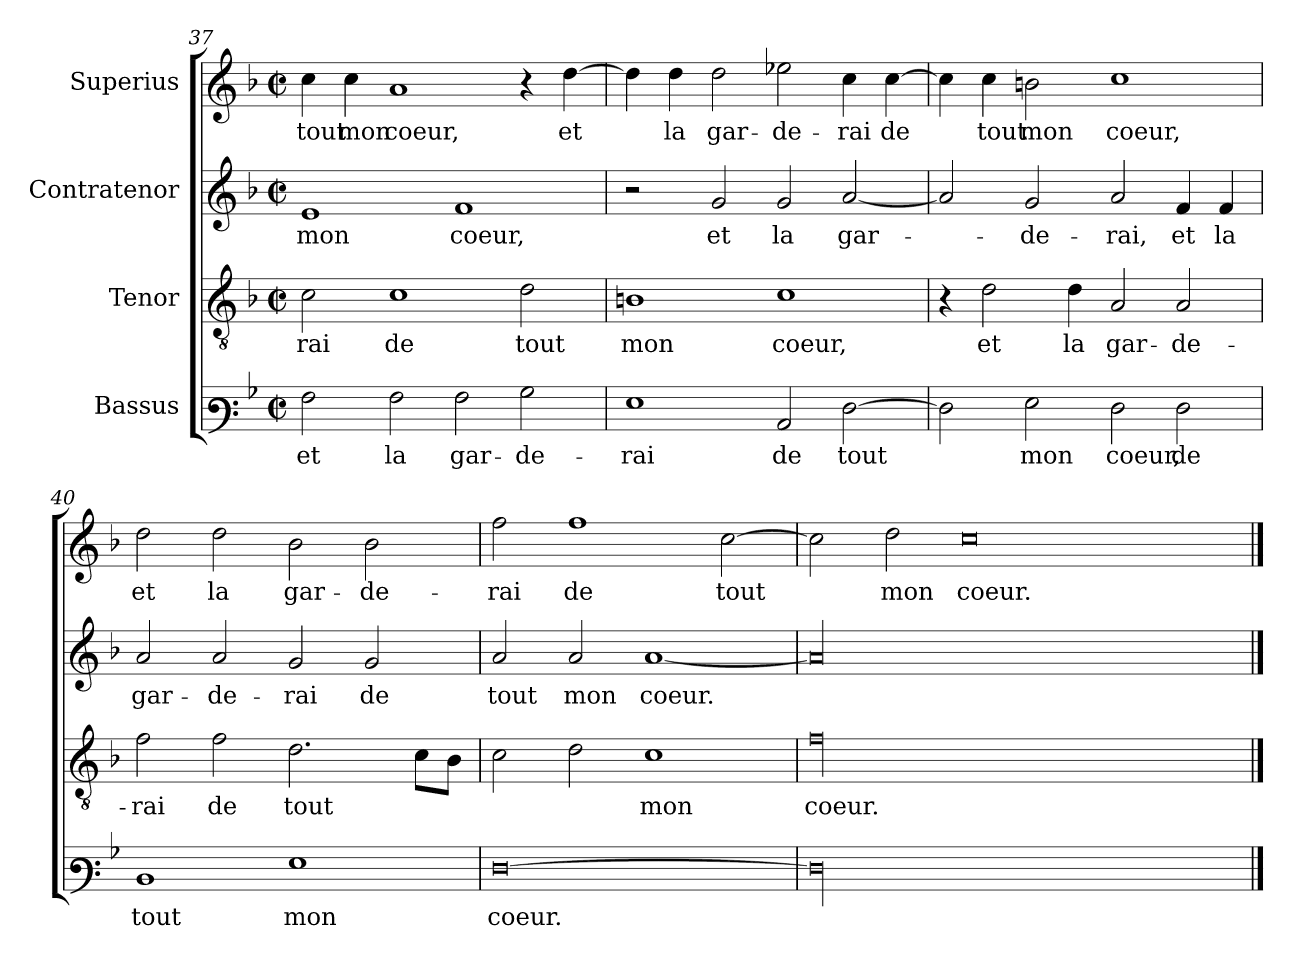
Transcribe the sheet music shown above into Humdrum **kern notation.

**kern	**text	**kern	**text	**kern	**text	**kern	**text
*part4	*part4	*part3	*part3	*part2	*part2	*part1	*part1
*staff4	*staff4	*staff3	*staff3	*staff2	*staff2	*staff1	*staff1
*I"Bassus	*	*I"Tenor	*	*I"Contratenor	*	*I"Superius	*
*clefF3	*	*clefGv2	*	*clefG2	*	*clefG2	*
*k[b-]	*	*k[b-]	*	*k[b-]	*	*k[b-]	*
*F:	*	*F:	*	*F:	*	*F:	*
*M2/2	*	*M2/2	*	*M2/2	*	*M2/2	*
*met(c|)	*	*met(c|)	*	*met(c|)	*	*met(c|)	*
=37	=37	=37	=37	=37	=37	=37	=37
2A\	et	2c\	-rai	1e/	mon	4cc\	tout
.	.	.	.	.	.	4cc\	mon
2A\	la	1c\	de	.	.	1a/	coeur,
2A\	gar-	.	.	1f/	coeur,	.	.
2B-\	-de-	2d\	tout	.	.	4r	.
.	.	.	.	.	.	[4dd\	et
!!LO:LB:g=z
=38	=38	=38	=38	=38	=38	=38	=38
1G\	-rai	1Bn\	mon	2r	.	4dd\]	.
.	.	.	.	.	.	4dd\	la
.	.	.	.	2g/	et	2dd\	gar-
2C/	de	1c\	coeur,	2g/	la	2ee-X\	-de-
[2F\	tout	.	.	[2a/	gar-	4cc\	-rai
.	.	.	.	.	.	[4cc\	de
=39	=39	=39	=39	=39	=39	=39	=39
2F\]	.	4r	.	2a/]	.	4cc\]	.
.	.	2d\	et	.	.	4cc\	tout
2G\	mon	.	.	2g/	-de-	2bn\	mon
.	.	4d\	la	.	.	.	.
2F\	coeur,	2A/	gar-	2a/	-rai,	1cc\	coeur,
2F\	de	2A/	-de-	4f/	et	.	.
.	.	.	.	4f/	la	.	.
=40	=40	=40	=40	=40	=40	=40	=40
1D/	tout	2f\	-rai	2a/	gar-	2dd\	et
.	.	2f\	de	2a/	-de-	2dd\	la
1G\	mon	2.d\	tout	2g/	-rai	2b-\	gar-
.	.	.	.	2g/	de	2b-\	-de-
.	.	8c\L	.	.	.	.	.
.	.	8B-\J	.	.	.	.	.
=41	=41	=41	=41	=41	=41	=41	=41
[0F\	coeur.	2c\	.	2a/	tout	2ff\	-rai
.	.	2d\	.	2a/	mon	1ff\	de
.	.	1c\	mon	[1a/	coeur.	.	.
.	.	.	.	.	.	[2cc\	tout
=42	=42	=42	=42	=42	=42	=42	=42
00F\]	.	00f\	coeur.	00a/]	.	2cc\]	.
.	.	.	.	.	.	2dd\	mon
.	.	.	.	.	.	0cc\	coeur.
.	.	.	.	.	.	1ryy	.
==	==	==	==	==	==	==	==
*-	*-	*-	*-	*-	*-	*-	*-
